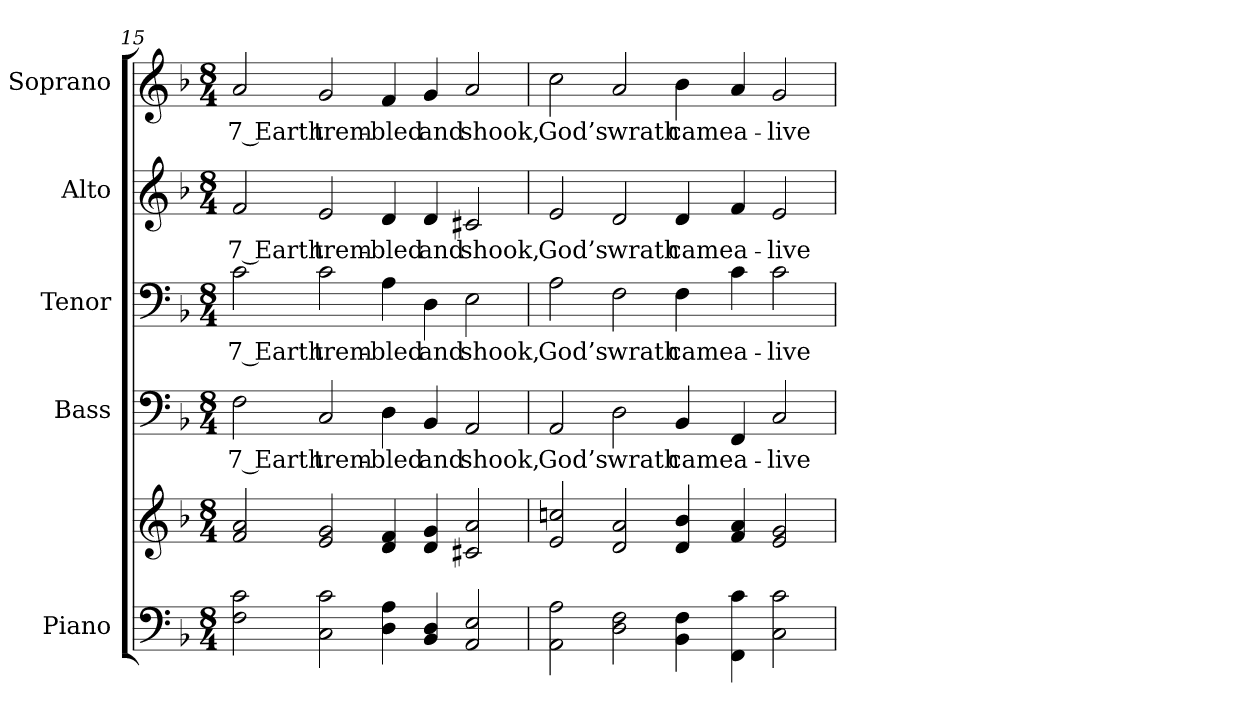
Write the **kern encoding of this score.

**kern	**kern	**kern	**text	**kern	**text	**kern	**text	**kern	**text
*part5	*part5	*part4	*part4	*part3	*part3	*part2	*part2	*part1	*part1
*staff6	*staff5	*staff4	*staff4	*staff3	*staff3	*staff2	*staff2	*staff1	*staff1
*I"Piano	*	*I"Bass	*	*I"Tenor	*	*I"Alto	*	*I"Soprano	*
*I'Pno.	*	*I'B.	*	*I'T.	*	*I'A.	*	*I'S.	*
!!LO:PB:g=z
*clefF4	*clefG2	*clefF4	*	*clefF4	*	*clefG2	*	*clefG2	*
*k[b-]	*k[b-]	*k[b-]	*	*k[b-]	*	*k[b-]	*	*k[b-]	*
*d:	*d:	*d:	*	*d:	*	*d:	*	*d:	*
*M8/4	*M8/4	*M8/4	*	*M8/4	*	*M8/4	*	*M8/4	*
=15	=15	=15	=15	=15	=15	=15	=15	=15	=15
!	!	!	!LO:LY:b:color=#000000	!	!	!	!	!	!
!	!	!	!	!	!LO:LY:b:color=#000000	!	!	!	!
!	!	!	!	!	!	!	!LO:LY:b:color=#000000	!	!
!	!	!	!	!	!	!	!	!	!LO:LY:b:color=#000000
2Fi\ 2ci	2fi/ 2ai	2Fi\	7 Earth	2ci\	7 Earth	2fi/	7 Earth	2ai/	7 Earth
!	!	!	!LO:LY:b:color=#000000	!	!	!	!	!	!
!	!	!	!	!	!LO:LY:b:color=#000000	!	!	!	!
!	!	!	!	!	!	!	!LO:LY:b:color=#000000	!	!
!	!	!	!	!	!	!	!	!	!LO:LY:b:color=#000000
2Ci\ 2ci	2ei/ 2gi	2Ci/	trem-	2ci\	trem-	2ei/	trem-	2gi/	trem-
!	!	!	!LO:LY:b:color=#000000	!	!	!	!	!	!
!	!	!	!	!	!LO:LY:b:color=#000000	!	!	!	!
!	!	!	!	!	!	!	!LO:LY:b:color=#000000	!	!
!	!	!	!	!	!	!	!	!	!LO:LY:b:color=#000000
4Di\ 4Ai	4di/ 4fi	4Di\	-bled	4Ai\	-bled	4di/	-bled	4fi/	-bled
!	!	!	!LO:LY:b:color=#000000	!	!	!	!	!	!
!	!	!	!	!	!LO:LY:b:color=#000000	!	!	!	!
!	!	!	!	!	!	!	!LO:LY:b:color=#000000	!	!
!	!	!	!	!	!	!	!	!	!LO:LY:b:color=#000000
4BB-i/ 4Di	4di/ 4gi	4BB-i/	and	4Di\	and	4di/	and	4gi/	and
!	!	!	!LO:LY:b:color=#000000	!	!	!	!	!	!
!	!	!	!	!	!LO:LY:b:color=#000000	!	!	!	!
!	!	!	!	!	!	!	!LO:LY:b:color=#000000	!	!
!	!	!	!	!	!	!	!	!	!LO:LY:b:color=#000000
2AAi/ 2Ei	2c#Xi/ 2ai	2AAi/	shook,	2Ei\	shook,	2c#Xi/	shook,	2ai/	shook,
=16	=16	=16	=16	=16	=16	=16	=16	=16	=16
!	!	!	!LO:LY:b:color=#000000	!	!	!	!	!	!
!	!	!	!	!	!LO:LY:b:color=#000000	!	!	!	!
!	!	!	!	!	!	!	!LO:LY:b:color=#000000	!	!
!	!	!	!	!	!	!	!	!	!LO:LY:b:color=#000000
2AAi\ 2Ai	2ei/ 2ccni	2AAi/	God’s	2Ai\	God’s	2ei/	God’s	2cci\	God’s
!	!	!	!LO:LY:b:color=#000000	!	!	!	!	!	!
!	!	!	!	!	!LO:LY:b:color=#000000	!	!	!	!
!	!	!	!	!	!	!	!LO:LY:b:color=#000000	!	!
!	!	!	!	!	!	!	!	!	!LO:LY:b:color=#000000
2Di\ 2Fi	2di/ 2ai	2Di\	wrath	2Fi\	wrath	2di/	wrath	2ai/	wrath
!	!	!	!LO:LY:b:color=#000000	!	!	!	!	!	!
!	!	!	!	!	!LO:LY:b:color=#000000	!	!	!	!
!	!	!	!	!	!	!	!LO:LY:b:color=#000000	!	!
!	!	!	!	!	!	!	!	!	!LO:LY:b:color=#000000
4BB-i\ 4Fi	4di/ 4b-i	4BB-i/	came	4Fi\	came	4di/	came	4b-i\	came
!	!	!	!LO:LY:b:color=#000000	!	!	!	!	!	!
!	!	!	!	!	!LO:LY:b:color=#000000	!	!	!	!
!	!	!	!	!	!	!	!LO:LY:b:color=#000000	!	!
!	!	!	!	!	!	!	!	!	!LO:LY:b:color=#000000
4FFi\ 4ci	4fi/ 4ai	4FFi/	a-	4ci\	a-	4fi/	a-	4ai/	a-
!	!	!	!LO:LY:b:color=#000000	!	!	!	!	!	!
!	!	!	!	!	!LO:LY:b:color=#000000	!	!	!	!
!	!	!	!	!	!	!	!LO:LY:b:color=#000000	!	!
!	!	!	!	!	!	!	!	!	!LO:LY:b:color=#000000
2Ci\ 2ci	2ei/ 2gi	2Ci/	-live	2ci\	-live	2ei/	-live	2gi/	-live
=	=	=	=	=	=	=	=	=	=
*-	*-	*-	*-	*-	*-	*-	*-	*-	*-
